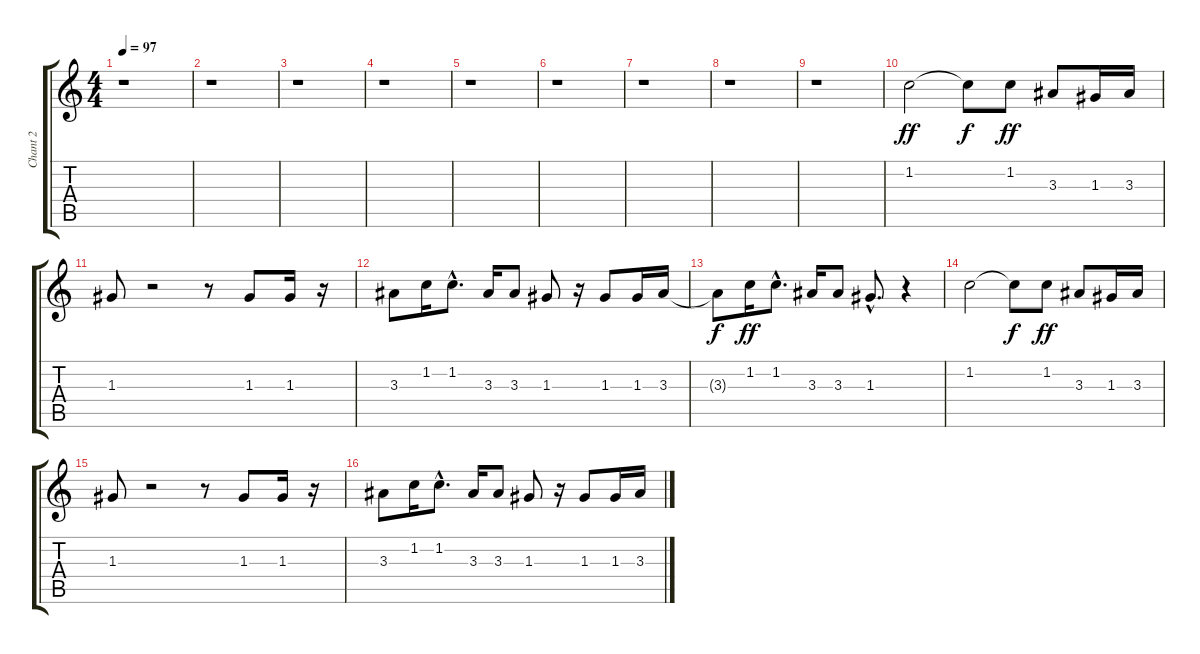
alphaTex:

\track ("Chant 2" "Chant 2") {instrument electricbassfinger}
\staff {score tabs}
\tuning (E4 B3 G3 D3 A2 E2) {hide}
\ts (4 4)
\tempo 97
\clef g2
\ks c
r.1{dy ff} |
r.1 |
r.1 |
r.1 |
r.1 |
r.1 |
r.1 |
r.1 |
r.1 |
1.2.2 1.2{t}.8{dy f} 1.2.8{dy ff} 3.3.8 1.3.16 3.3.16 |
1.3.8 r.2 r.8 1.3.8 1.3.16 r.16 |
3.3.8 1.2.16 1.2{hac}.8{d} 3.3.16 3.3.8 1.3.8 r.16 1.3.8 1.3.16 3.3.16 |
3.3{t}.8{dy f} 1.2.16{dy ff} 1.2{hac}.8{d} 3.3.16 3.3.8 1.3{hac}.8{d} r.4 |
1.2.2 1.2{t}.8{dy f} 1.2.8{dy ff} 3.3.8 1.3.16 3.3.16 |
1.3.8 r.2 r.8 1.3.8 1.3.16 r.16 |
3.3.8 1.2.16 1.2{hac}.8{d} 3.3.16 3.3.8 1.3.8 r.16 1.3.8 1.3.16 3.3.16
